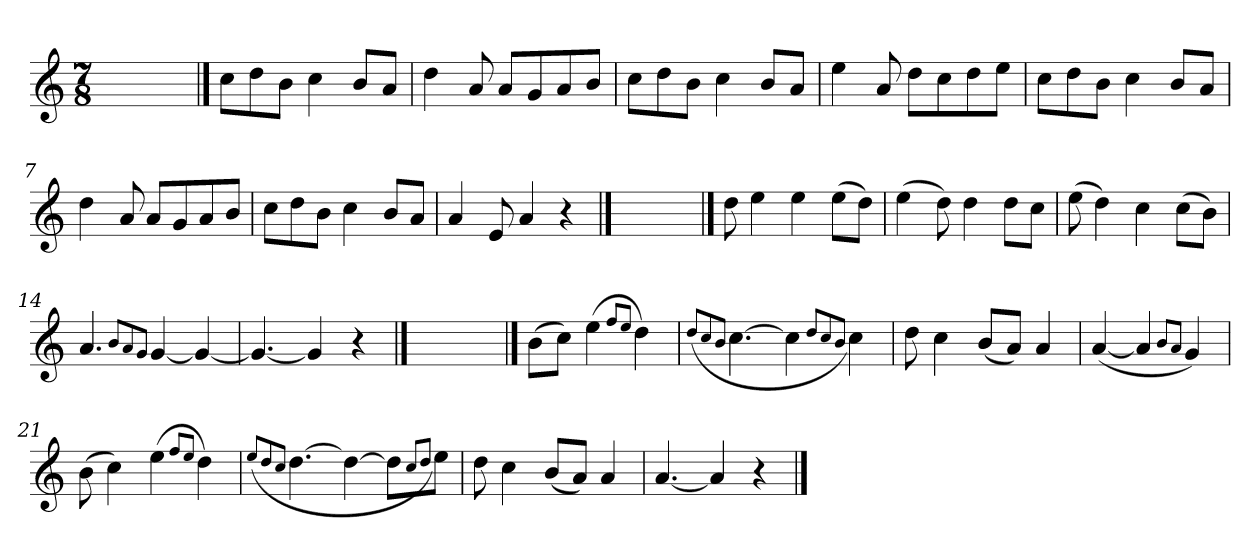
**kern
*part1
*staff1
*clefG2
*k[]
*M7/8
=1
2..ryy
==2
8cc\L
8dd\
8b\J
4cc\
8b/L
8a/J
=3
4dd\
8a/
8a/L
8g/
8a/
8b/J
=4
8cc\L
8dd\
8b\J
4cc\
8b/L
8a/J
=5
4ee\
8a/
8dd\L
8cc\
8dd\
8ee\J
=6
8cc\L
8dd\
8b\J
4cc\
8b/L
8a/J
=7
4dd\
8a/
8a/L
8g/
8a/
8b/J
!!LO:LB:g=z
=8
8cc\L
8dd\
8b\J
4cc\
8b/L
8a/J
=9
4a/
8e/
4a/
4r
==10
2..ryy
==11
8dd\
4ee\
4ee\
(>8ee\L
8dd\J)
=12
(>4ee\
8dd\)
4dd\
8dd\L
8cc\J
=13
(>8ee\
4dd\)
4cc\
(>8cc\L
8b\J)
=14
4.a/
8qb/L
8qa/
8qg/J
[4g/
4g/_
=15
4.g/_
4g/]
4r
==16
2..ryy
!!LO:LB:g=z
==17
(>8b\L
8cc\J)
(>4ee\
8qff/L
8qee/J
4dd\)
=18
(<8qdd/L
8qcc/
8qb/J
[4.cc\
4cc\]
8qdd/L
8qcc/
8qb/J
4cc\)
=19
8dd\
4cc\
(<8b/L
8a/J)
4a/
=20
(<[4a/
4a/]
8qb/L
8qa/J
4g/)
=21
(>8b\
4cc\)
(>4ee\
8qff/L
8qee/J
4dd\)
=22
(<8qee/L
8qdd/
8qcc/J
[4.dd\
4dd\_
8dd\L]
8qcc/L
8qdd/J
8ee\J)
!!LO:LB:g=z
=23
8dd\
4cc\
(<8b/L
8a/J)
4a/
=24
[4.a/
4a/]
4r
==
*-
